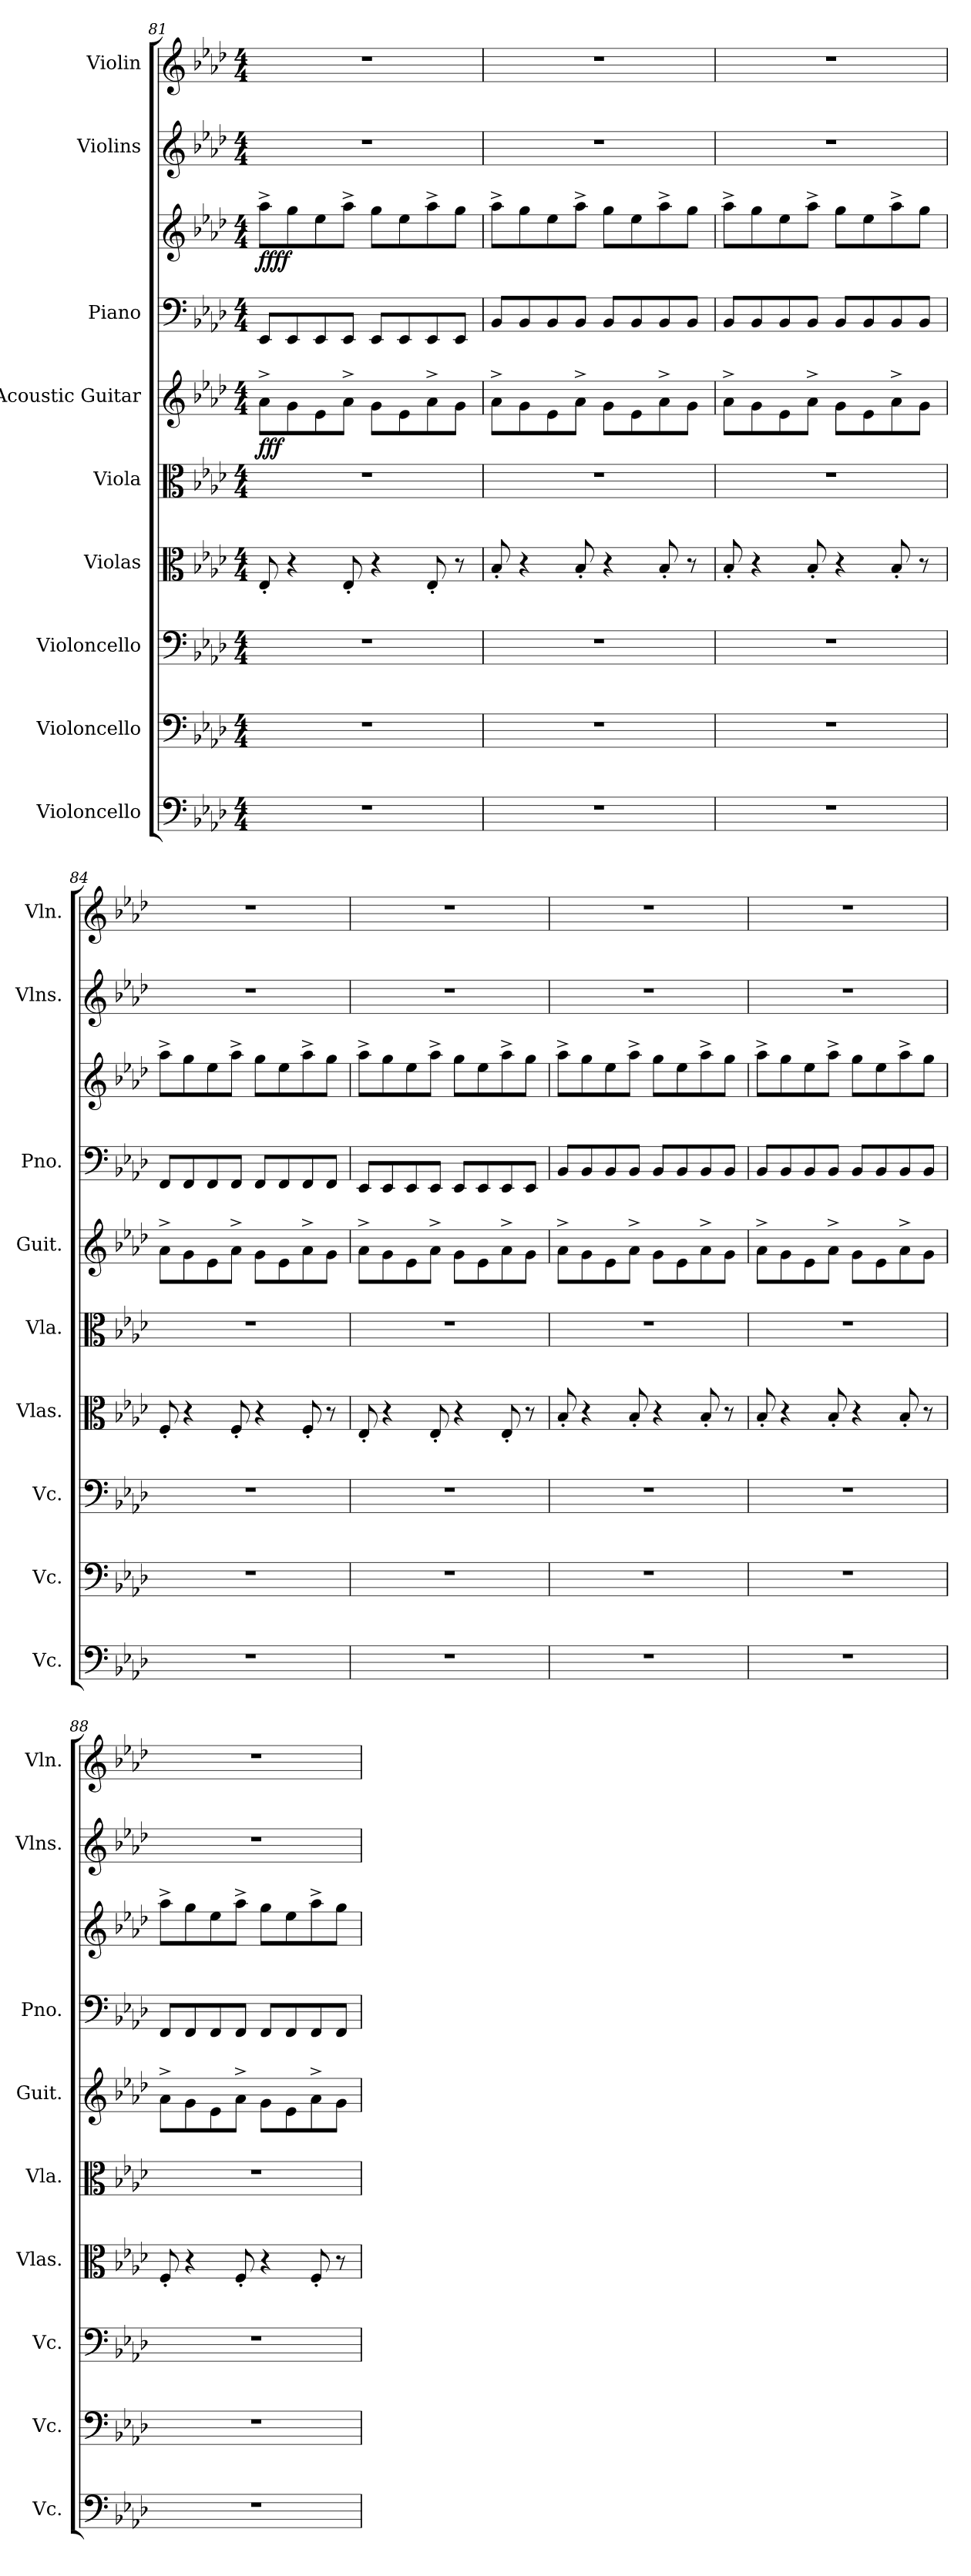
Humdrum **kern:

**kern	**kern	**kern	**kern	**kern	**kern	**dynam	**kern	**kern	**dynam	**kern	**kern
*part9	*part8	*part7	*part6	*part5	*part4	*part4	*part3	*part3	*part3	*part2	*part1
*staff10	*staff9	*staff8	*staff7	*staff6	*staff5	*staff5	*staff4	*staff3	*staff3/4	*staff2	*staff1
*I"Violoncello	*I"Violoncello	*I"Violoncello	*I"Violas	*I"Viola	*I"Acoustic Guitar	*	*I"Piano	*	*	*I"Violins	*I"Violin
*I'Vc.	*I'Vc.	*I'Vc.	*I'Vlas.	*I'Vla.	*I'Guit.	*	*I'Pno.	*	*	*I'Vlns.	*I'Vln.
!!LO:PB:g=z
*clefF4	*clefF4	*clefF4	*clefC3	*clefC3	*	*	*clefF4	*clefG2	*	*clefG2	*clefG2
*k[b-e-a-d-]	*k[b-e-a-d-]	*k[b-e-a-d-]	*k[b-e-a-d-]	*k[b-e-a-d-]	*k[b-e-a-d-]	*	*k[b-e-a-d-]	*k[b-e-a-d-]	*	*k[b-e-a-d-]	*k[b-e-a-d-]
*M4/4	*M4/4	*M4/4	*M4/4	*M4/4	*M4/4	*	*M4/4	*M4/4	*	*M4/4	*M4/4
=81	=81	=81	=81	=81	=81	=81	=81	=81	=81	=81	=81
!	!	!	!	!	!	!LO:DY:b	!	!	!LO:DY:b	!	!
1r	1r	1r	8E-'/	1r	8a-^\L	fff	8EE-/L	8aa-^\L	ffff	1r	1r
.	.	.	4r	.	8g\	.	8EE-/	8gg\	.	.	.
.	.	.	.	.	8e-\	.	8EE-/	8ee-\	.	.	.
.	.	.	8E-'/	.	8a-^\J	.	8EE-/J	8aa-^\J	.	.	.
.	.	.	4r	.	8g\L	.	8EE-/L	8gg\L	.	.	.
.	.	.	.	.	8e-\	.	8EE-/	8ee-\	.	.	.
.	.	.	8E-'/	.	8a-^\	.	8EE-/	8aa-^\	.	.	.
.	.	.	8r	.	8g\J	.	8EE-/J	8gg\J	.	.	.
=82	=82	=82	=82	=82	=82	=82	=82	=82	=82	=82	=82
1r	1r	1r	8B-'/	1r	8a-^\L	.	8BB-/L	8aa-^\L	.	1r	1r
.	.	.	4r	.	8g\	.	8BB-/	8gg\	.	.	.
.	.	.	.	.	8e-\	.	8BB-/	8ee-\	.	.	.
.	.	.	8B-'/	.	8a-^\J	.	8BB-/J	8aa-^\J	.	.	.
.	.	.	4r	.	8g\L	.	8BB-/L	8gg\L	.	.	.
.	.	.	.	.	8e-\	.	8BB-/	8ee-\	.	.	.
.	.	.	8B-'/	.	8a-^\	.	8BB-/	8aa-^\	.	.	.
.	.	.	8r	.	8g\J	.	8BB-/J	8gg\J	.	.	.
=83	=83	=83	=83	=83	=83	=83	=83	=83	=83	=83	=83
1r	1r	1r	8B-'/	1r	8a-^\L	.	8BB-/L	8aa-^\L	.	1r	1r
.	.	.	4r	.	8g\	.	8BB-/	8gg\	.	.	.
.	.	.	.	.	8e-\	.	8BB-/	8ee-\	.	.	.
.	.	.	8B-'/	.	8a-^\J	.	8BB-/J	8aa-^\J	.	.	.
.	.	.	4r	.	8g\L	.	8BB-/L	8gg\L	.	.	.
.	.	.	.	.	8e-\	.	8BB-/	8ee-\	.	.	.
.	.	.	8B-'/	.	8a-^\	.	8BB-/	8aa-^\	.	.	.
.	.	.	8r	.	8g\J	.	8BB-/J	8gg\J	.	.	.
=84	=84	=84	=84	=84	=84	=84	=84	=84	=84	=84	=84
1r	1r	1r	8F'/	1r	8a-^\L	.	8FF/L	8aa-^\L	.	1r	1r
.	.	.	4r	.	8g\	.	8FF/	8gg\	.	.	.
.	.	.	.	.	8e-\	.	8FF/	8ee-\	.	.	.
.	.	.	8F'/	.	8a-^\J	.	8FF/J	8aa-^\J	.	.	.
.	.	.	4r	.	8g\L	.	8FF/L	8gg\L	.	.	.
.	.	.	.	.	8e-\	.	8FF/	8ee-\	.	.	.
.	.	.	8F'/	.	8a-^\	.	8FF/	8aa-^\	.	.	.
.	.	.	8r	.	8g\J	.	8FF/J	8gg\J	.	.	.
!!LO:PB:g=z
=85	=85	=85	=85	=85	=85	=85	=85	=85	=85	=85	=85
1r	1r	1r	8E-'/	1r	8a-^\L	.	8EE-/L	8aa-^\L	.	1r	1r
.	.	.	4r	.	8g\	.	8EE-/	8gg\	.	.	.
.	.	.	.	.	8e-\	.	8EE-/	8ee-\	.	.	.
.	.	.	8E-'/	.	8a-^\J	.	8EE-/J	8aa-^\J	.	.	.
.	.	.	4r	.	8g\L	.	8EE-/L	8gg\L	.	.	.
.	.	.	.	.	8e-\	.	8EE-/	8ee-\	.	.	.
.	.	.	8E-'/	.	8a-^\	.	8EE-/	8aa-^\	.	.	.
.	.	.	8r	.	8g\J	.	8EE-/J	8gg\J	.	.	.
=86	=86	=86	=86	=86	=86	=86	=86	=86	=86	=86	=86
1r	1r	1r	8B-'/	1r	8a-^\L	.	8BB-/L	8aa-^\L	.	1r	1r
.	.	.	4r	.	8g\	.	8BB-/	8gg\	.	.	.
.	.	.	.	.	8e-\	.	8BB-/	8ee-\	.	.	.
.	.	.	8B-'/	.	8a-^\J	.	8BB-/J	8aa-^\J	.	.	.
.	.	.	4r	.	8g\L	.	8BB-/L	8gg\L	.	.	.
.	.	.	.	.	8e-\	.	8BB-/	8ee-\	.	.	.
.	.	.	8B-'/	.	8a-^\	.	8BB-/	8aa-^\	.	.	.
.	.	.	8r	.	8g\J	.	8BB-/J	8gg\J	.	.	.
=87	=87	=87	=87	=87	=87	=87	=87	=87	=87	=87	=87
1r	1r	1r	8B-'/	1r	8a-^\L	.	8BB-/L	8aa-^\L	.	1r	1r
.	.	.	4r	.	8g\	.	8BB-/	8gg\	.	.	.
.	.	.	.	.	8e-\	.	8BB-/	8ee-\	.	.	.
.	.	.	8B-'/	.	8a-^\J	.	8BB-/J	8aa-^\J	.	.	.
.	.	.	4r	.	8g\L	.	8BB-/L	8gg\L	.	.	.
.	.	.	.	.	8e-\	.	8BB-/	8ee-\	.	.	.
.	.	.	8B-'/	.	8a-^\	.	8BB-/	8aa-^\	.	.	.
.	.	.	8r	.	8g\J	.	8BB-/J	8gg\J	.	.	.
=88	=88	=88	=88	=88	=88	=88	=88	=88	=88	=88	=88
1r	1r	1r	8F'/	1r	8a-^\L	.	8FF/L	8aa-^\L	.	1r	1r
.	.	.	4r	.	8g\	.	8FF/	8gg\	.	.	.
.	.	.	.	.	8e-\	.	8FF/	8ee-\	.	.	.
.	.	.	8F'/	.	8a-^\J	.	8FF/J	8aa-^\J	.	.	.
.	.	.	4r	.	8g\L	.	8FF/L	8gg\L	.	.	.
.	.	.	.	.	8e-\	.	8FF/	8ee-\	.	.	.
.	.	.	8F'/	.	8a-^\	.	8FF/	8aa-^\	.	.	.
.	.	.	8r	.	8g\J	.	8FF/J	8gg\J	.	.	.
=	=	=	=	=	=	=	=	=	=	=	=
*-	*-	*-	*-	*-	*-	*-	*-	*-	*-	*-	*-
